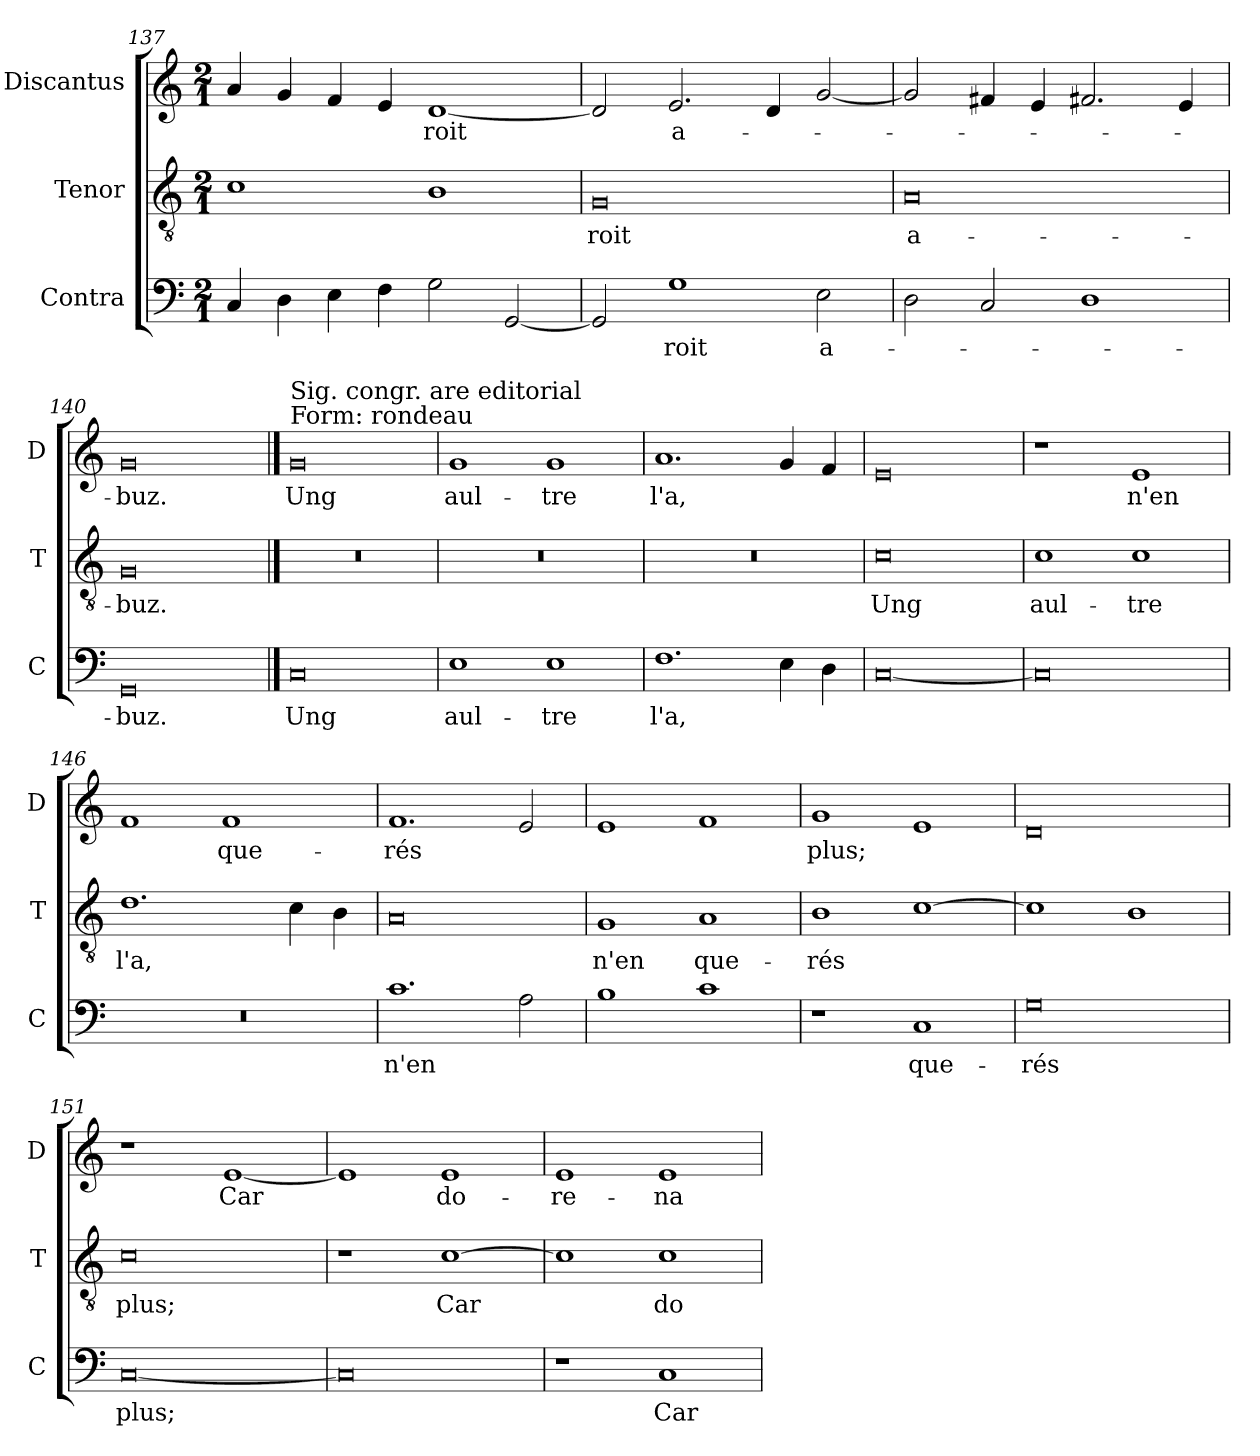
**kern	**text	**kern	**text	**kern	**text
*part3	*part3	*part2	*part2	*part1	*part1
*staff3	*staff3	*staff2	*staff2	*staff1	*staff1
*I"Contra	*	*I"Tenor	*	*I"Discantus	*
*I'C	*	*I'T	*	*I'D	*
*clefF4	*	*clefGv2	*	*clefG2	*
*k[]	*	*k[]	*	*k[]	*
*M2/1	*	*M2/1	*	*M2/1	*
=137	=137	=137	=137	=137	=137
4C	.	1c	.	4a	.
4D	.	.	.	4g	.
4E	.	.	.	4f	.
4F	.	.	.	4e	.
2G	.	1B	.	[1d	-roit
[2GG	.	.	.	.	.
=138	=138	=138	=138	=138	=138
2GG]	.	0G	-roit	2d]	.
1G	-roit	.	.	2.e	a-
.	.	.	.	4d	.
2E	a-	.	.	[2g	.
=139	=139	=139	=139	=139	=139
2D	.	0A	a-	2g]	.
2C	.	.	.	4f#X	.
.	.	.	.	4e	.
1D	.	.	.	2.f#X	.
.	.	.	.	4e	.
=140	=140	=140	=140	=140	=140
0GG	-buz.	0G	-buz.	0g	-buz.
==141	==141	==141	==141	==141	==141
!	!	!	!	!LO:TX:a:t=Form&colon; rondeau	!
!	!	!	!	!LO:TX:a:t=Sig. congr. are editorial	!
0C	Ung	0r	.	0g	Ung
=142	=142	=142	=142	=142	=142
1E	aul-	0r	.	1g	aul-
1E	-tre	.	.	1g	-tre
=143	=143	=143	=143	=143	=143
1.F	l'a,	0r	.	1.a	l'a,
4E	.	.	.	4g	.
4D	.	.	.	4f	.
=144	=144	=144	=144	=144	=144
[0C	.	0c	Ung	0e	.
=145	=145	=145	=145	=145	=145
0C]	.	1c	aul-	1r	.
.	.	1c	-tre	1e	n'en
=146	=146	=146	=146	=146	=146
0r	.	1.d	l'a,	1f	.
.	.	.	.	1f	que-
.	.	4c	.	.	.
.	.	4B	.	.	.
=147	=147	=147	=147	=147	=147
1.c	n'en	0A	.	1.f	-rés
2A	.	.	.	2e	.
=148	=148	=148	=148	=148	=148
1B	.	1G	n'en	1e	.
1c	.	1A	que-	1f	.
=149	=149	=149	=149	=149	=149
1r	.	1B	-rés	1g	plus;
1C	que-	[1c	.	1e	.
=150	=150	=150	=150	=150	=150
0G	-rés	1c]	.	0d	.
.	.	1B	.	.	.
=151	=151	=151	=151	=151	=151
[0C	plus;	0c	plus;	1r	.
.	.	.	.	[1e	Car
=152	=152	=152	=152	=152	=152
0C]	.	1r	.	1e]	.
.	.	[1c	Car	1e	do-
=153	=153	=153	=153	=153	=153
1r	.	1c]	.	1e	-re-
1C	Car	1c	do-	1e	-na-
=	=	=	=	=	=
*-	*-	*-	*-	*-	*-
